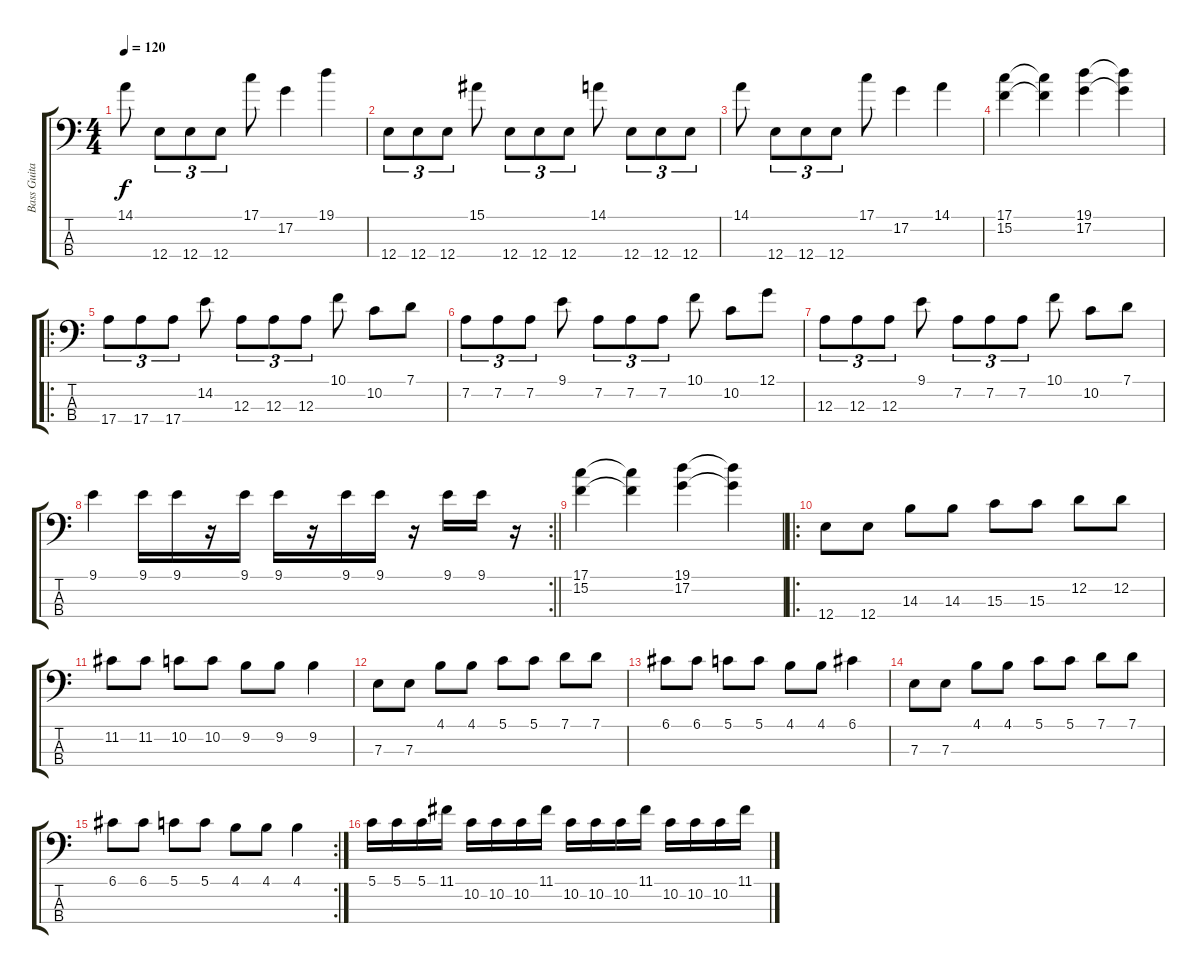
\track ("Bass Guitar" "Bass Guita") {instrument electricbassfinger}
\staff {score tabs}
\tuning (G2 D2 A1 E1) {hide}
\ts (4 4)
\tempo 120
\clef f4
\ks c
14.1.8{dy f} 12.4.8{tu (3 2)} 12.4.8{tu (3 2)} 12.4.8{tu (3 2)} 17.1.8 17.2.4 19.1.4 |
12.4.8{tu (3 2)} 12.4.8{tu (3 2)} 12.4.8{tu (3 2)} 15.1.8 12.4.8{tu (3 2)} 12.4.8{tu (3 2)} 12.4.8{tu (3 2)} 14.1.8 12.4.8{tu (3 2)} 12.4.8{tu (3 2)} 12.4.8{tu (3 2)} |
14.1.8 12.4.8{tu (3 2)} 12.4.8{tu (3 2)} 12.4.8{tu (3 2)} 17.1.8 17.2.4 14.1.4 |
(17.1 15.2).4 (17.1{t} 15.2{t}).4 (19.1 17.2).4 (19.1{t} 17.2{t}).4 |
\ro
17.4.8{tu (3 2)} 17.4.8{tu (3 2)} 17.4.8{tu (3 2)} 14.2.8 12.3.8{tu (3 2)} 12.3.8{tu (3 2)} 12.3.8{tu (3 2)} 10.1.8 10.2.8 7.1.8 |
7.2.8{tu (3 2)} 7.2.8{tu (3 2)} 7.2.8{tu (3 2)} 9.1.8 7.2.8{tu (3 2)} 7.2.8{tu (3 2)} 7.2.8{tu (3 2)} 10.1.8 10.2.8 12.1.8 |
12.3.8{tu (3 2)} 12.3.8{tu (3 2)} 12.3.8{tu (3 2)} 9.1.8 7.2.8{tu (3 2)} 7.2.8{tu (3 2)} 7.2.8{tu (3 2)} 10.1.8 10.2.8 7.1.8 |
\rc 2
\barLineRight lightlight
9.1.4 9.1.16 9.1.16 r.16 9.1.16 9.1.16 r.16 9.1.16 9.1.16 r.16 9.1.16 9.1.16 r.16 |
(17.1 15.2).4 (17.1{t} 15.2{t}).4 (19.1 17.2).4 (19.1{t} 17.2{t}).4 |
\ro
12.4.8 12.4.8 14.3.8 14.3.8 15.3.8 15.3.8 12.2.8 12.2.8 |
11.2.8 11.2.8 10.2.8 10.2.8 9.2.8 9.2.8 9.2.4 |
7.3.8 7.3.8 4.1.8 4.1.8 5.1.8 5.1.8 7.1.8 7.1.8 |
6.1.8 6.1.8 5.1.8 5.1.8 4.1.8 4.1.8 6.1.4 |
7.3.8 7.3.8 4.1.8 4.1.8 5.1.8 5.1.8 7.1.8 7.1.8 |
\rc 2
6.1.8 6.1.8 5.1.8 5.1.8 4.1.8 4.1.8 4.1.4 |
5.1.16 5.1.16 5.1.16 11.1.16 10.2.16 10.2.16 10.2.16 11.1.16 10.2.16 10.2.16 10.2.16 11.1.16 10.2.16 10.2.16 10.2.16 11.1.16
